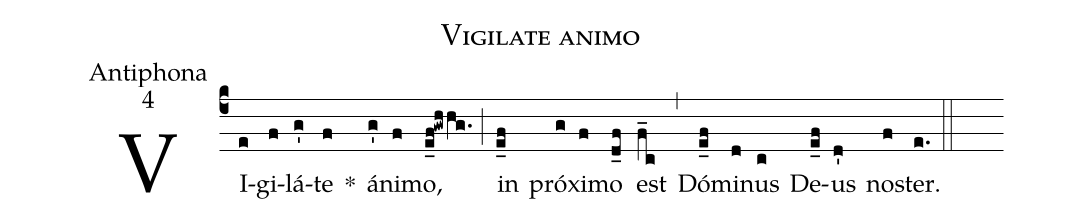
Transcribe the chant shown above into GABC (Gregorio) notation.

name:Vigilate animo;
office-part:Antiphona;
mode:4;
%%
(c4) VI(e)gi(f)lá(g')te(f) *() á(g')ni(f)mo,(e_f!gwhhg.) (;) in(e_f) pró(g)xi(f)mo(d_f) est(f_c) (,) Dó(e_f)mi(d)nus(c) De(e_f)us(d') no(f)ster.(e.) (::)
